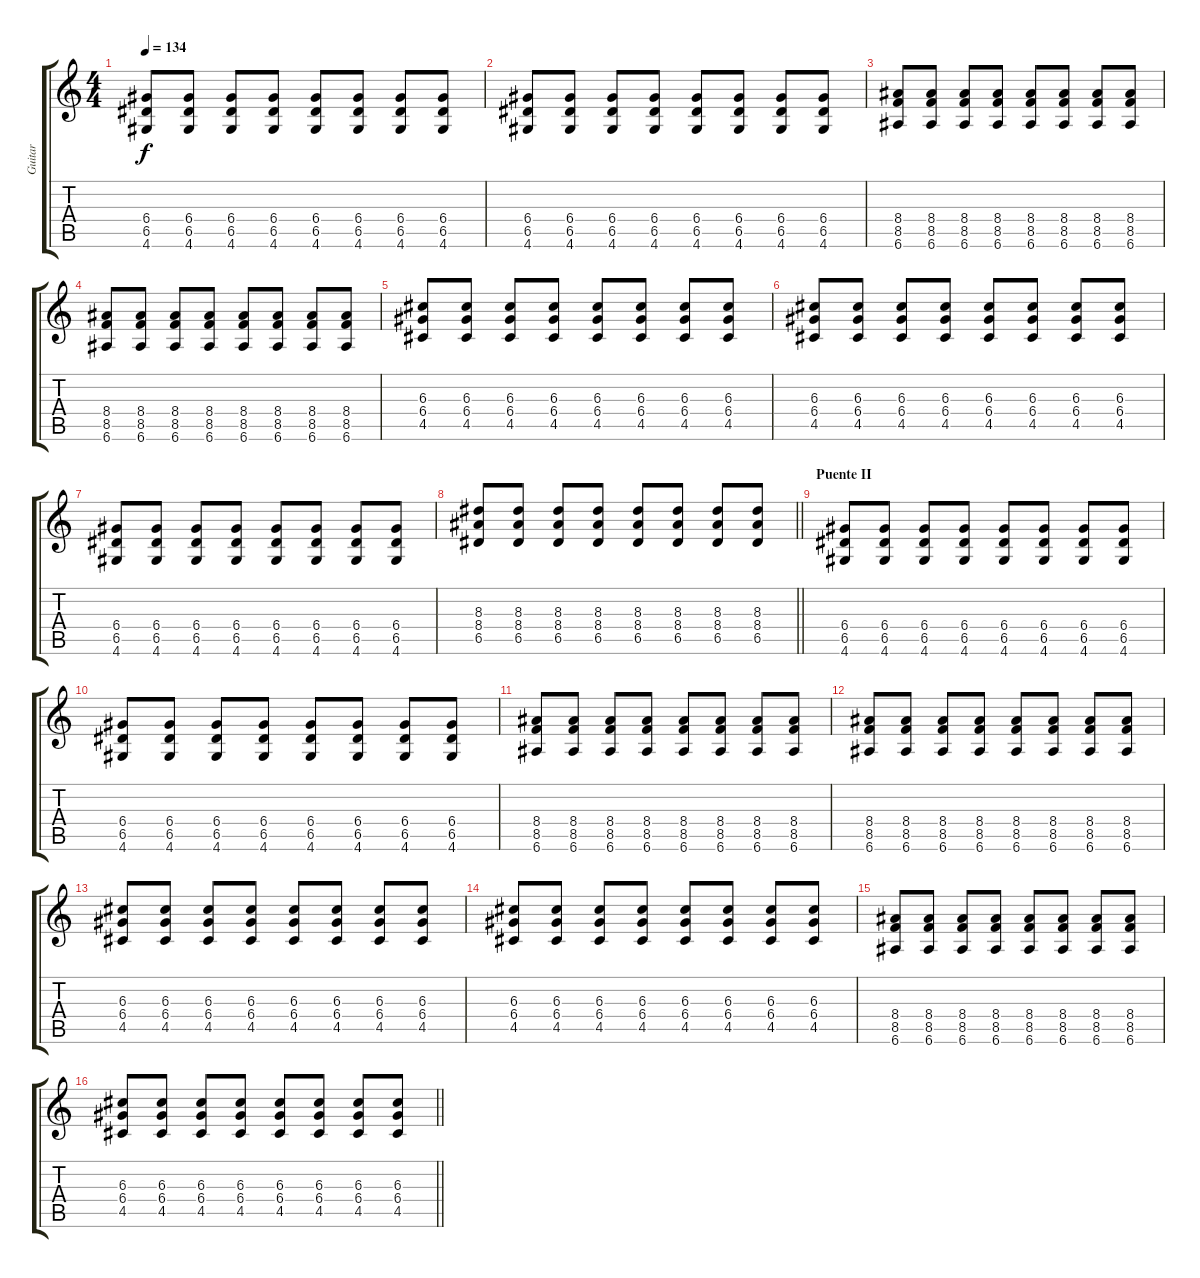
\track ("Guitar" "Guitar") {instrument overdrivenguitar}
\staff {score tabs}
\tuning (E4 B3 G3 D3 A2 E2) {hide}
\ts (4 4)
\tempo 134
\clef g2
\ks c
(6.4 6.5 4.6).8{dy f} (6.4 6.5 4.6).8 (6.4 6.5 4.6).8 (6.4 6.5 4.6).8 (6.4 6.5 4.6).8 (6.4 6.5 4.6).8 (6.4 6.5 4.6).8 (6.4 6.5 4.6).8 |
(6.4 6.5 4.6).8 (6.4 6.5 4.6).8 (6.4 6.5 4.6).8 (6.4 6.5 4.6).8 (6.4 6.5 4.6).8 (6.4 6.5 4.6).8 (6.4 6.5 4.6).8 (6.4 6.5 4.6).8 |
(8.4 8.5 6.6).8 (8.4 8.5 6.6).8 (8.4 8.5 6.6).8 (8.4 8.5 6.6).8 (8.4 8.5 6.6).8 (8.4 8.5 6.6).8 (8.4 8.5 6.6).8 (8.4 8.5 6.6).8 |
(8.4 8.5 6.6).8 (8.4 8.5 6.6).8 (8.4 8.5 6.6).8 (8.4 8.5 6.6).8 (8.4 8.5 6.6).8 (8.4 8.5 6.6).8 (8.4 8.5 6.6).8 (8.4 8.5 6.6).8 |
(6.3 6.4 4.5).8 (6.3 6.4 4.5).8 (6.3 6.4 4.5).8 (6.3 6.4 4.5).8 (6.3 6.4 4.5).8 (6.3 6.4 4.5).8 (6.3 6.4 4.5).8 (6.3 6.4 4.5).8 |
(6.3 6.4 4.5).8 (6.3 6.4 4.5).8 (6.3 6.4 4.5).8 (6.3 6.4 4.5).8 (6.3 6.4 4.5).8 (6.3 6.4 4.5).8 (6.3 6.4 4.5).8 (6.3 6.4 4.5).8 |
(6.4 6.5 4.6).8 (6.4 6.5 4.6).8 (6.4 6.5 4.6).8 (6.4 6.5 4.6).8 (6.4 6.5 4.6).8 (6.4 6.5 4.6).8 (6.4 6.5 4.6).8 (6.4 6.5 4.6).8 |
\barLineRight lightlight
(8.3 8.4 6.5).8 (8.3 8.4 6.5).8 (8.3 8.4 6.5).8 (8.3 8.4 6.5).8 (8.3 8.4 6.5).8 (8.3 8.4 6.5).8 (8.3 8.4 6.5).8 (8.3 8.4 6.5).8 |
\section ("" "Puente II")
(6.4 6.5 4.6).8 (6.4 6.5 4.6).8 (6.4 6.5 4.6).8 (6.4 6.5 4.6).8 (6.4 6.5 4.6).8 (6.4 6.5 4.6).8 (6.4 6.5 4.6).8 (6.4 6.5 4.6).8 |
(6.4 6.5 4.6).8 (6.4 6.5 4.6).8 (6.4 6.5 4.6).8 (6.4 6.5 4.6).8 (6.4 6.5 4.6).8 (6.4 6.5 4.6).8 (6.4 6.5 4.6).8 (6.4 6.5 4.6).8 |
(8.4 8.5 6.6).8 (8.4 8.5 6.6).8 (8.4 8.5 6.6).8 (8.4 8.5 6.6).8 (8.4 8.5 6.6).8 (8.4 8.5 6.6).8 (8.4 8.5 6.6).8 (8.4 8.5 6.6).8 |
(8.4 8.5 6.6).8 (8.4 8.5 6.6).8 (8.4 8.5 6.6).8 (8.4 8.5 6.6).8 (8.4 8.5 6.6).8 (8.4 8.5 6.6).8 (8.4 8.5 6.6).8 (8.4 8.5 6.6).8 |
(6.3 6.4 4.5).8 (6.3 6.4 4.5).8 (6.3 6.4 4.5).8 (6.3 6.4 4.5).8 (6.3 6.4 4.5).8 (6.3 6.4 4.5).8 (6.3 6.4 4.5).8 (6.3 6.4 4.5).8 |
(6.3 6.4 4.5).8 (6.3 6.4 4.5).8 (6.3 6.4 4.5).8 (6.3 6.4 4.5).8 (6.3 6.4 4.5).8 (6.3 6.4 4.5).8 (6.3 6.4 4.5).8 (6.3 6.4 4.5).8 |
(8.4 8.5 6.6).8 (8.4 8.5 6.6).8 (8.4 8.5 6.6).8 (8.4 8.5 6.6).8 (8.4 8.5 6.6).8 (8.4 8.5 6.6).8 (8.4 8.5 6.6).8 (8.4 8.5 6.6).8 |
\barLineRight lightlight
(6.3 6.4 4.5).8 (6.3 6.4 4.5).8 (6.3 6.4 4.5).8 (6.3 6.4 4.5).8 (6.3 6.4 4.5).8 (6.3 6.4 4.5).8 (6.3 6.4 4.5).8 (6.3 6.4 4.5).8
